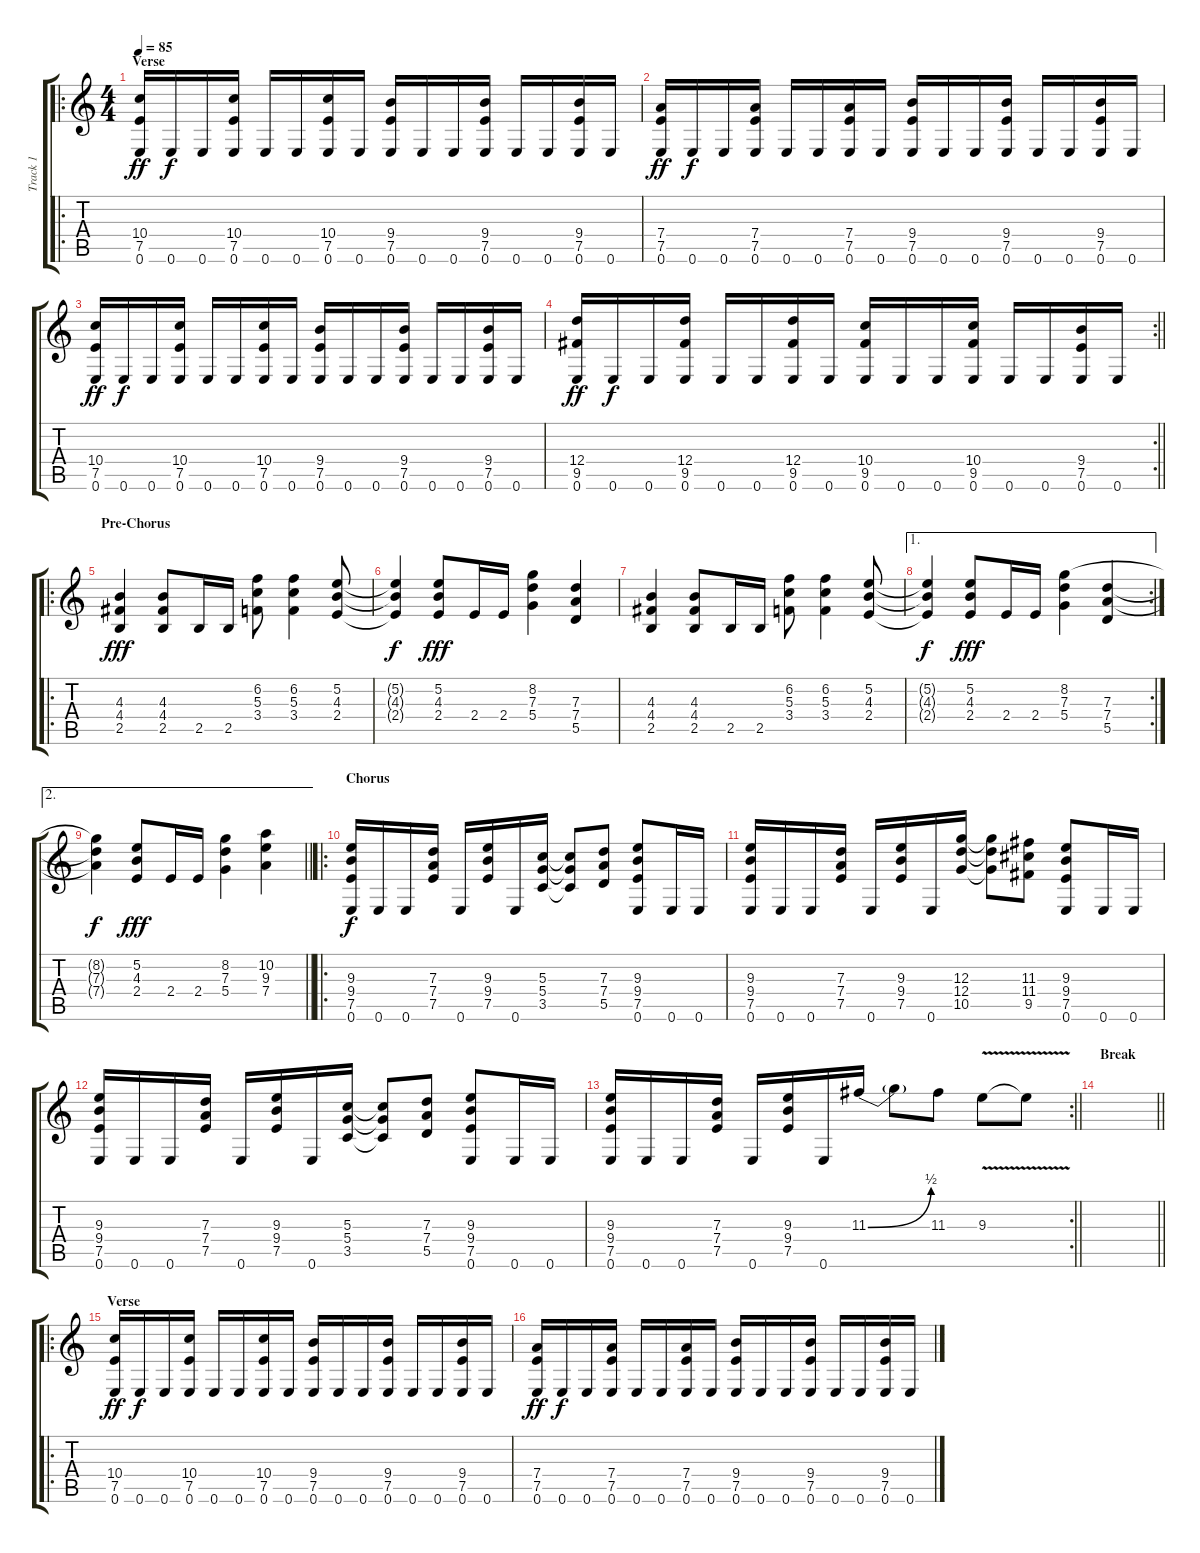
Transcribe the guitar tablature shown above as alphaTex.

\track ("Track 1" "Track 1") {instrument overdrivenguitar}
\staff {score tabs}
\tuning (E4 B3 G3 D3 A2 E2) {hide}
\ro
\ts (4 4)
\section ("" "Verse")
\tempo 85
\clef g2
\ks c
(10.4 7.5 0.6).16{dy ff} 0.6.16{dy f} 0.6.16 (10.4 7.5 0.6).16 0.6.16 0.6.16 (10.4 7.5 0.6).16 0.6.16 (9.4 7.5 0.6).16 0.6.16 0.6.16 (9.4 7.5 0.6).16 0.6.16 0.6.16 (9.4 7.5 0.6).16 0.6.16 |
(7.4 7.5 0.6).16{dy ff} 0.6.16{dy f} 0.6.16 (7.4 7.5 0.6).16 0.6.16 0.6.16 (7.4 7.5 0.6).16 0.6.16 (9.4 7.5 0.6).16 0.6.16 0.6.16 (9.4 7.5 0.6).16 0.6.16 0.6.16 (9.4 7.5 0.6).16 0.6.16 |
(10.4 7.5 0.6).16{dy ff} 0.6.16{dy f} 0.6.16 (10.4 7.5 0.6).16 0.6.16 0.6.16 (10.4 7.5 0.6).16 0.6.16 (9.4 7.5 0.6).16 0.6.16 0.6.16 (9.4 7.5 0.6).16 0.6.16 0.6.16 (9.4 7.5 0.6).16 0.6.16 |
\rc 2
\barLineRight lightlight
(12.4 9.5 0.6).16{dy ff} 0.6.16{dy f} 0.6.16 (12.4 9.5 0.6).16 0.6.16 0.6.16 (12.4 9.5 0.6).16 0.6.16 (10.4 9.5 0.6).16 0.6.16 0.6.16 (10.4 9.5 0.6).16 0.6.16 0.6.16 (9.4 7.5 0.6).16 0.6.16 |
\ro
\section ("" "Pre-Chorus")
(4.3 4.4 2.5).4{dy fff} (4.3 4.4 2.5).8 2.5.16 2.5.16 (6.2 5.3 3.4).8 (6.2 5.3 3.4).4 (5.2 4.3 2.4).8 |
(5.2{t} 4.3{t} 2.4{t}).4{dy f} (5.2 4.3 2.4).8{dy fff} 2.4.16 2.4.16 (8.2 7.3 5.4).4 (7.3 7.4 5.5).4 |
(4.3 4.4 2.5).4 (4.3 4.4 2.5).8 2.5.16 2.5.16 (6.2 5.3 3.4).8 (6.2 5.3 3.4).4 (5.2 4.3 2.4).8 |
\ae 1
\rc 2
(5.2{t} 4.3{t} 2.4{t}).4{dy f} (5.2 4.3 2.4).8{dy fff} 2.4.16 2.4.16 (8.2 7.3 5.4).4 (7.3 7.4 5.5).4 |
\ae 2
\barLineRight lightlight
(8.2{t} 7.3{t} 7.4{t}).4{dy f} (5.2 4.3 2.4).8{dy fff} 2.4.16 2.4.16 (8.2 7.3 5.4).4 (10.2 9.3 7.4).4 |
\ro
\section ("" "Chorus")
(9.3 9.4 7.5 0.6).16{dy f} 0.6.16 0.6.16 (7.3 7.4 7.5).16 0.6.16 (9.3 9.4 7.5).16 0.6.16 (5.3 5.4 3.5).16 (5.3{t} 5.4{t} 3.5{t}).8 (7.3 7.4 5.5).8 (9.3 9.4 7.5 0.6).8 0.6.16 0.6.16 |
(9.3 9.4 7.5 0.6).16 0.6.16 0.6.16 (7.3 7.4 7.5).16 0.6.16 (9.3 9.4 7.5).16 0.6.16 (12.3 12.4 10.5).16 (12.3{t} 12.4{t} 10.5{t}).8 (11.3 11.4 9.5).8 (9.3 9.4 7.5 0.6).8 0.6.16 0.6.16 |
(9.3 9.4 7.5 0.6).16 0.6.16 0.6.16 (7.3 7.4 7.5).16 0.6.16 (9.3 9.4 7.5).16 0.6.16 (5.3 5.4 3.5).16 (5.3{t} 5.4{t} 3.5{t}).8 (7.3 7.4 5.5).8 (9.3 9.4 7.5 0.6).8 0.6.16 0.6.16 |
\rc 2
\barLineRight lightlight
(9.3 9.4 7.5 0.6).16 0.6.16 0.6.16 (7.3 7.4 7.5).16 0.6.16 (9.3 9.4 7.5).16 0.6.16 11.3{be (bend 0 0 60 2)}.16 11.3{t}.8 11.3.8 9.3{v}.8 9.3{t}.8 |
\section ("" "Break")
\barLineRight lightlight
|
\ro
\section ("" "Verse")
(10.4 7.5 0.6).16{dy ff} 0.6.16{dy f} 0.6.16 (10.4 7.5 0.6).16 0.6.16 0.6.16 (10.4 7.5 0.6).16 0.6.16 (9.4 7.5 0.6).16 0.6.16 0.6.16 (9.4 7.5 0.6).16 0.6.16 0.6.16 (9.4 7.5 0.6).16 0.6.16 |
(7.4 7.5 0.6).16{dy ff} 0.6.16{dy f} 0.6.16 (7.4 7.5 0.6).16 0.6.16 0.6.16 (7.4 7.5 0.6).16 0.6.16 (9.4 7.5 0.6).16 0.6.16 0.6.16 (9.4 7.5 0.6).16 0.6.16 0.6.16 (9.4 7.5 0.6).16 0.6.16
